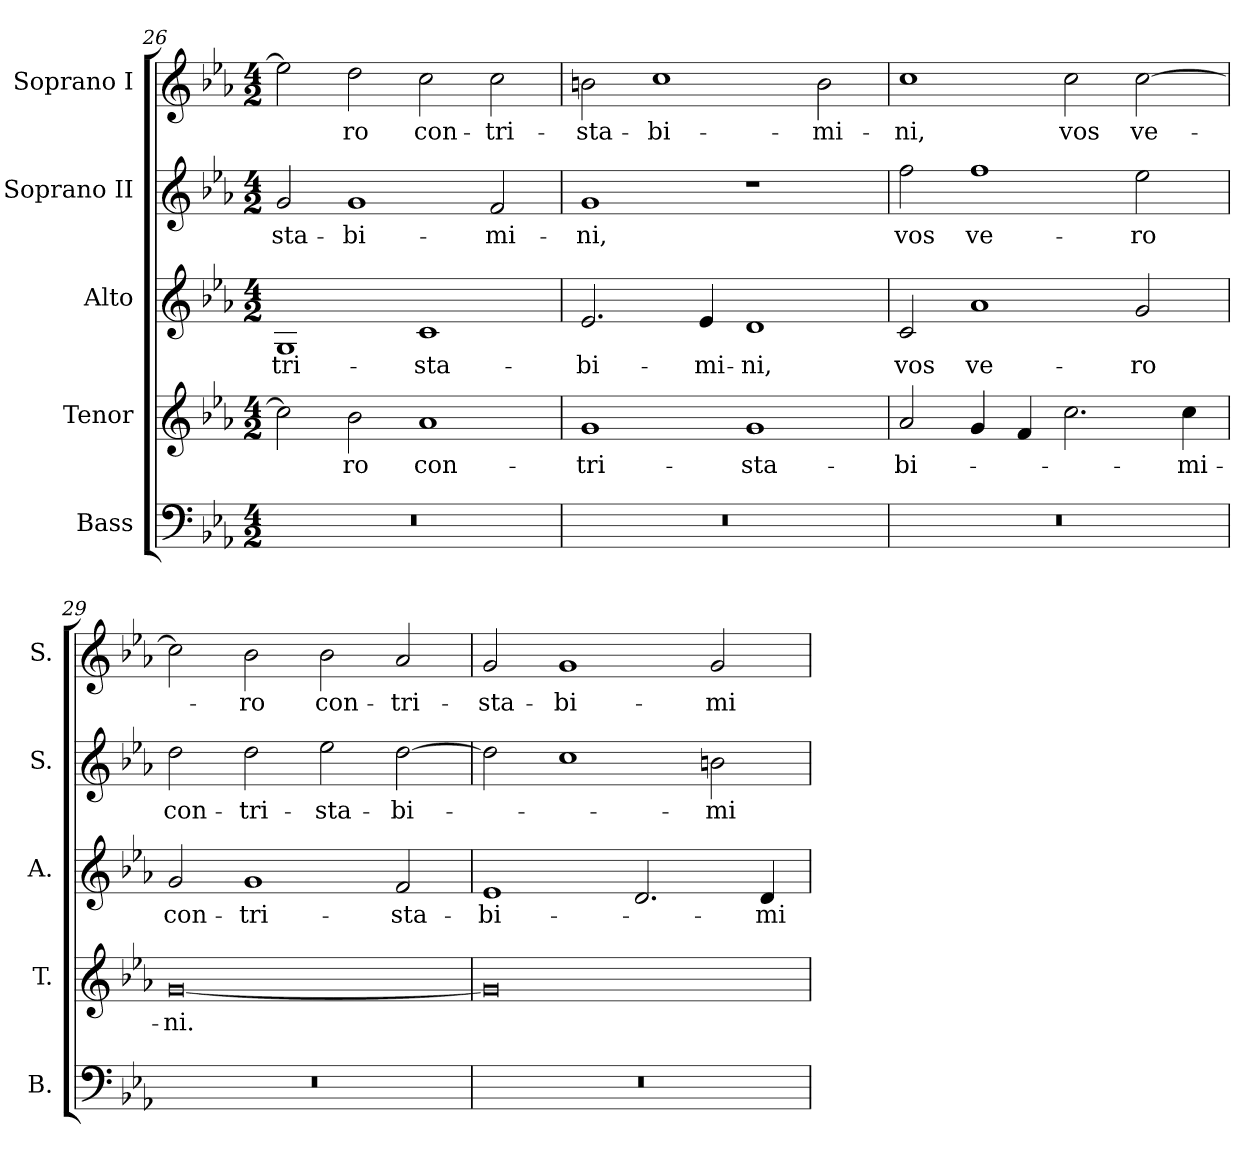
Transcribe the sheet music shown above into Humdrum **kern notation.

**kern	**kern	**text	**kern	**text	**kern	**text	**kern	**text
*part5	*part4	*part4	*part3	*part3	*part2	*part2	*part1	*part1
*staff5	*staff4	*staff4	*staff3	*staff3	*staff2	*staff2	*staff1	*staff1
*I"Bass	*I"Tenor	*	*I"Alto	*	*I"Soprano II	*	*I"Soprano I	*
*I'B.	*I'T.	*	*I'A.	*	*I'S.	*	*I'S.	*
*clefF4	*clefG2	*	*clefG2	*	*clefG2	*	*clefG2	*
*	*ITrd7c12	*	*	*	*	*	*	*
*k[b-e-a-]	*k[b-e-a-]	*	*k[b-e-a-]	*	*k[b-e-a-]	*	*k[b-e-a-]	*
*c:	*c:	*	*c:	*	*c:	*	*c:	*
*M4/2	*M4/2	*	*M4/2	*	*M4/2	*	*M4/2	*
=26	=26	=26	=26	=26	=26	=26	=26	=26
!LO:N:vis=1	!	!	!	!	!	!	!	!
!	!	!	!	!LO:LY:b:color=#000000	!	!	!	!
!	!	!	!	!	!	!LO:LY:b:color=#000000	!	!
0r	2ci\]	.	1Gi	-tri-	2gi/	-sta-	2ee-i\]	.
!	!	!LO:LY:b:color=#000000	!	!	!	!	!	!
!	!	!	!	!	!	!LO:LY:b:color=#000000	!	!
!	!	!	!	!	!	!	!	!LO:LY:b:color=#000000
.	2B-i\	-ro	.	.	1gi	-bi-	2ddi\	-ro
!	!	!LO:LY:b:color=#000000	!	!	!	!	!	!
!	!	!	!	!LO:LY:b:color=#000000	!	!	!	!
!	!	!	!	!	!	!	!	!LO:LY:b:color=#000000
.	1A-i	con-	1ci	-sta-	.	.	2cci\	con-
!	!	!	!	!	!	!LO:LY:b:color=#000000	!	!
!	!	!	!	!	!	!	!	!LO:LY:b:color=#000000
.	.	.	.	.	2fi/	-mi-	2cci\	-tri-
=27	=27	=27	=27	=27	=27	=27	=27	=27
!LO:N:vis=1	!	!	!	!	!	!	!	!
!	!	!LO:LY:b:color=#000000	!	!	!	!	!	!
!	!	!	!	!LO:LY:b:color=#000000	!	!	!	!
!	!	!	!	!	!	!LO:LY:b:color=#000000	!	!
!	!	!	!	!	!	!	!	!LO:LY:b:color=#000000
0r	1Gi	-tri-	2.e-i/	-bi-	1gi	-ni,	2bni\	-sta-
!	!	!	!	!	!	!	!	!LO:LY:b:color=#000000
.	.	.	.	.	.	.	1cci	-bi-
!	!	!	!	!LO:LY:b:color=#000000	!	!	!	!
.	.	.	4e-i/	-mi-	.	.	.	.
!	!	!LO:LY:b:color=#000000	!	!	!	!	!	!
!	!	!	!	!LO:LY:b:color=#000000	!	!	!	!
.	1Gi	-sta-	1di	-ni,	1r	.	.	.
!	!	!	!	!	!	!	!	!LO:LY:b:color=#000000
.	.	.	.	.	.	.	2bi\	-mi-
!!LO:PB:g=z
=28	=28	=28	=28	=28	=28	=28	=28	=28
!LO:N:vis=1	!	!	!	!	!	!	!	!
!	!	!LO:LY:b:color=#000000	!	!	!	!	!	!
!	!	!	!	!LO:LY:b:color=#000000	!	!	!	!
!	!	!	!	!	!	!LO:LY:b:color=#000000	!	!
!	!	!	!	!	!	!	!	!LO:LY:b:color=#000000
0r	2A-i/	-bi-	2ci/	vos	2ffi\	vos	1cci	-ni,
!	!	!	!	!LO:LY:b:color=#000000	!	!	!	!
!	!	!	!	!	!	!LO:LY:b:color=#000000	!	!
.	4Gi/	.	1a-i	ve-	1ffi	ve-	.	.
.	4Fi/	.	.	.	.	.	.	.
!	!	!	!	!	!	!	!	!LO:LY:b:color=#000000
.	2.ci\	.	.	.	.	.	2cci\	vos
!	!	!	!	!LO:LY:b:color=#000000	!	!	!	!
!	!	!	!	!	!	!LO:LY:b:color=#000000	!	!
!	!	!	!	!	!	!	!	!LO:LY:b:color=#000000
.	.	.	2gi/	-ro	2ee-i\	-ro	[>2cci\	ve-
!	!	!LO:LY:b:color=#000000	!	!	!	!	!	!
.	4ci\	-mi-	.	.	.	.	.	.
=29	=29	=29	=29	=29	=29	=29	=29	=29
!LO:N:vis=1	!	!	!	!	!	!	!	!
!	!	!LO:LY:b:color=#000000	!	!	!	!	!	!
!	!	!	!	!LO:LY:b:color=#000000	!	!	!	!
!	!	!	!	!	!	!LO:LY:b:color=#000000	!	!
0r	[<0Gi	-ni.	2gi/	con-	2ddi\	con-	2cci\]	.
!	!	!	!	!LO:LY:b:color=#000000	!	!	!	!
!	!	!	!	!	!	!LO:LY:b:color=#000000	!	!
!	!	!	!	!	!	!	!	!LO:LY:b:color=#000000
.	.	.	1gi	-tri-	2ddi\	-tri-	2b-i\	-ro
!	!	!	!	!	!	!LO:LY:b:color=#000000	!	!
!	!	!	!	!	!	!	!	!LO:LY:b:color=#000000
.	.	.	.	.	2ee-i\	-sta-	2b-i\	con-
!	!	!	!	!LO:LY:b:color=#000000	!	!	!	!
!	!	!	!	!	!	!LO:LY:b:color=#000000	!	!
!	!	!	!	!	!	!	!	!LO:LY:b:color=#000000
.	.	.	2fi/	-sta-	[>2ddi\	-bi-	2a-i/	-tri-
=30	=30	=30	=30	=30	=30	=30	=30	=30
!LO:N:vis=1	!	!	!	!	!	!	!	!
!	!	!	!	!LO:LY:b:color=#000000	!	!	!	!
!	!	!	!	!	!	!	!	!LO:LY:b:color=#000000
0r	0Gi]	.	1e-i	-bi-	2ddi\]	.	2gi/	-sta-
!	!	!	!	!	!	!	!	!LO:LY:b:color=#000000
.	.	.	.	.	1cci	.	1gi	-bi-
.	.	.	2.di/	.	.	.	.	.
!	!	!	!	!	!	!LO:LY:b:color=#000000	!	!
!	!	!	!	!	!	!	!	!LO:LY:b:color=#000000
.	.	.	.	.	2bni\	-mi-	2gi/	-mi-
!	!	!	!	!LO:LY:b:color=#000000	!	!	!	!
.	.	.	4di/	-mi-	.	.	.	.
=	=	=	=	=	=	=	=	=
*-	*-	*-	*-	*-	*-	*-	*-	*-
